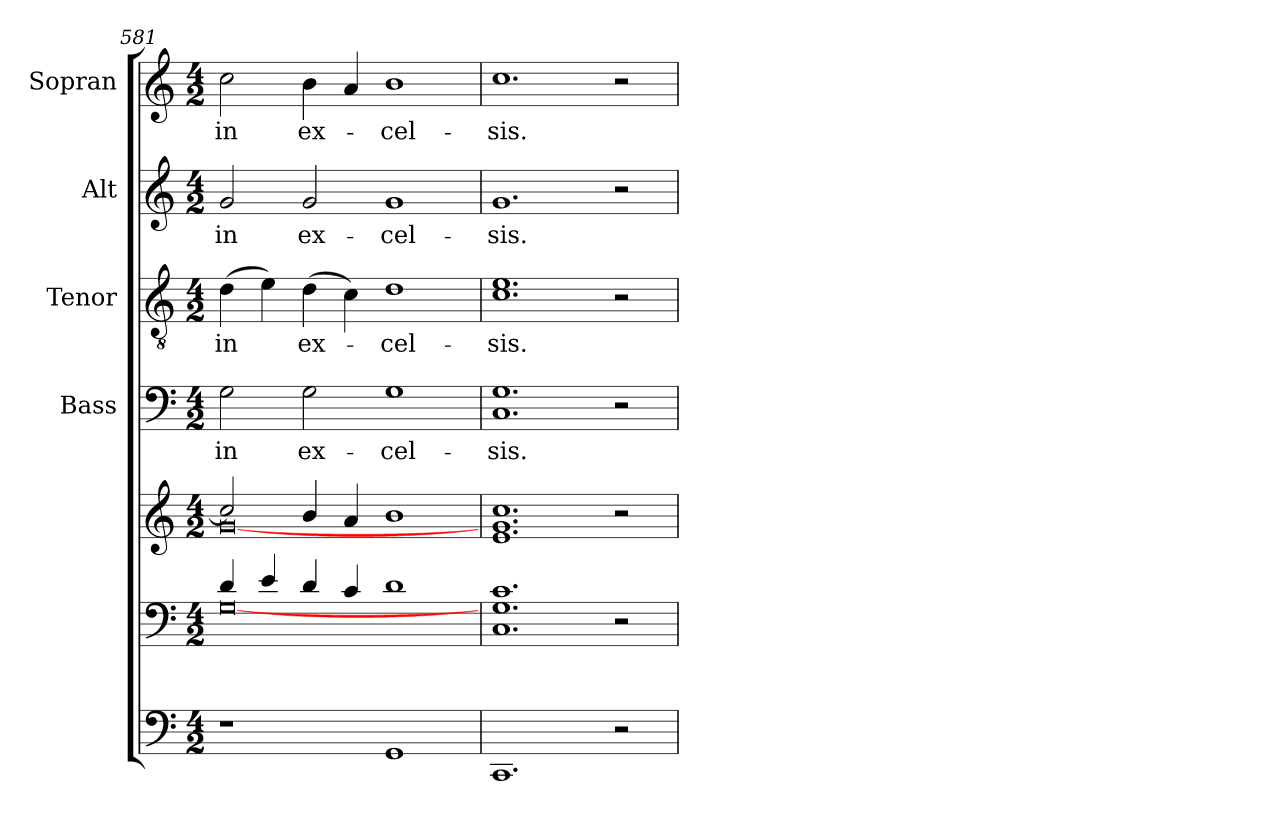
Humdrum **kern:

**kern	**kern	**kern	**kern	**text	**kern	**text	**kern	**text	**kern	**text
*part6	*part5	*part5	*part4	*part4	*part3	*part3	*part2	*part2	*part1	*part1
*staff7	*staff6	*staff5	*staff4	*staff4	*staff3	*staff3	*staff2	*staff2	*staff1	*staff1
*	*	*	*I"Bass	*	*I"Tenor	*	*I"Alt	*	*I"Sopran	*
*	*	*	*I'B.	*	*I'T.	*	*I'A.	*	*I'S.	*
*clefF4	*clefF4	*clefG2	*clefF4	*	*clefGv2	*	*clefG2	*	*clefG2	*
*k[]	*k[]	*k[]	*k[]	*	*k[]	*	*k[]	*	*k[]	*
*C:	*C:	*C:	*C:	*	*C:	*	*C:	*	*C:	*
*M4/2	*M4/2	*M4/2	*M4/2	*	*M4/2	*	*M4/2	*	*M4/2	*
=581	=581	=581	=581	=581	=581	=581	=581	=581	=581	=581
*	*^	*^	*	*	*	*	*	*	*	*
!	!	!	!	!	!	!LO:LY:b	!	!LO:LY:b	!	!LO:LY:b	!	!LO:LY:b
1r	4d/	[<0G	2cc/]	[<0g	2G\	in	(>4d\	in	2g/	in	2cc\	in
.	4e/	.	.	.	.	.	4e\)	.	.	.	.	.
!	!	!	!	!	!	!LO:LY:b	!	!LO:LY:b	!	!LO:LY:b	!	!LO:LY:b
.	4d/	.	4b/	.	2G\	ex-	(>4d\	ex-	2g/	ex-	4b\	ex-
.	4c/	.	4a/	.	.	.	4c\)	.	.	.	4a/	.
!	!	!	!	!	!	!LO:LY:b	!	!LO:LY:b	!	!LO:LY:b	!	!LO:LY:b
1GG	1d	.	1b	.	1G	-cel-	1d	-cel-	1g	-cel-	1b	-cel-
*	*v	*v	*	*	*	*	*	*	*	*	*	*
*	*	*v	*v	*	*	*	*	*	*	*	*
=582	=582	=582	=582	=582	=582	=582	=582	=582	=582	=582
!	!	!	!	!LO:LY:b	!	!LO:LY:b	!	!LO:LY:b	!	!LO:LY:b
1.CC	1.C 1.G 1.c	1.e 1.g 1.cc	1.C 1.G	-sis.	1.c 1.e	-sis.	1.g	-sis.	1.cc	-sis.
2r	2r	2r	2r	.	2r	.	2r	.	2r	.
=	=	=	=	=	=	=	=	=	=	=
*-	*-	*-	*-	*-	*-	*-	*-	*-	*-	*-
